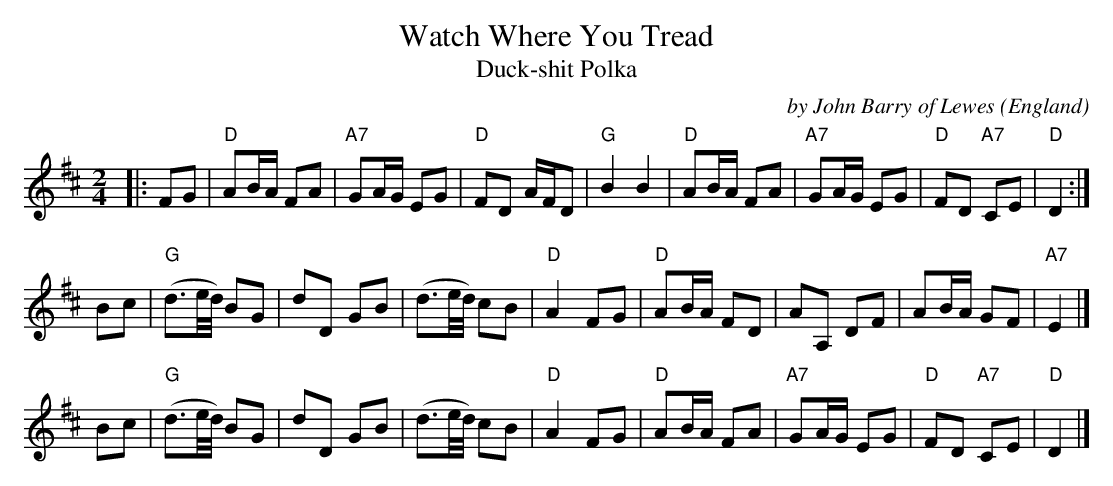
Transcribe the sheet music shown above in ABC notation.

X:1
T:Watch Where You Tread
T:Duck-shit Polka
C:by John Barry of Lewes
M:2/4
L:1/16
O:England
K:D
|: F2G2 |\
"D"A2BA F2A2 | "A7"G2AG E2G2 | "D"F2D2 AFD2 | "G"B4 B4 |\
"D"A2BA F2A2 | "A7"G2AG E2G2 | "D"F2D2 "A7"C2E2 | "D"D4 :|
B2c2 |\
"G"(d3e/d/) B2G2 | d2D2 G2B2 | (d3e/d/) c2B2 | "D"A4 F2G2 |\
"D"A2BA F2D2 | A2A,2 D2F2 | A2BA G2F2 | "A7"E4 |]
B2c2 |\
"G"(d3e/d/) B2G2 | d2D2 G2B2 | (d3e/d/) c2B2 | "D"A4 F2G2 |\
"D"A2BA F2A2 | "A7"G2AG E2G2 | "D"F2D2 "A7"C2E2 | "D"D4 |]
